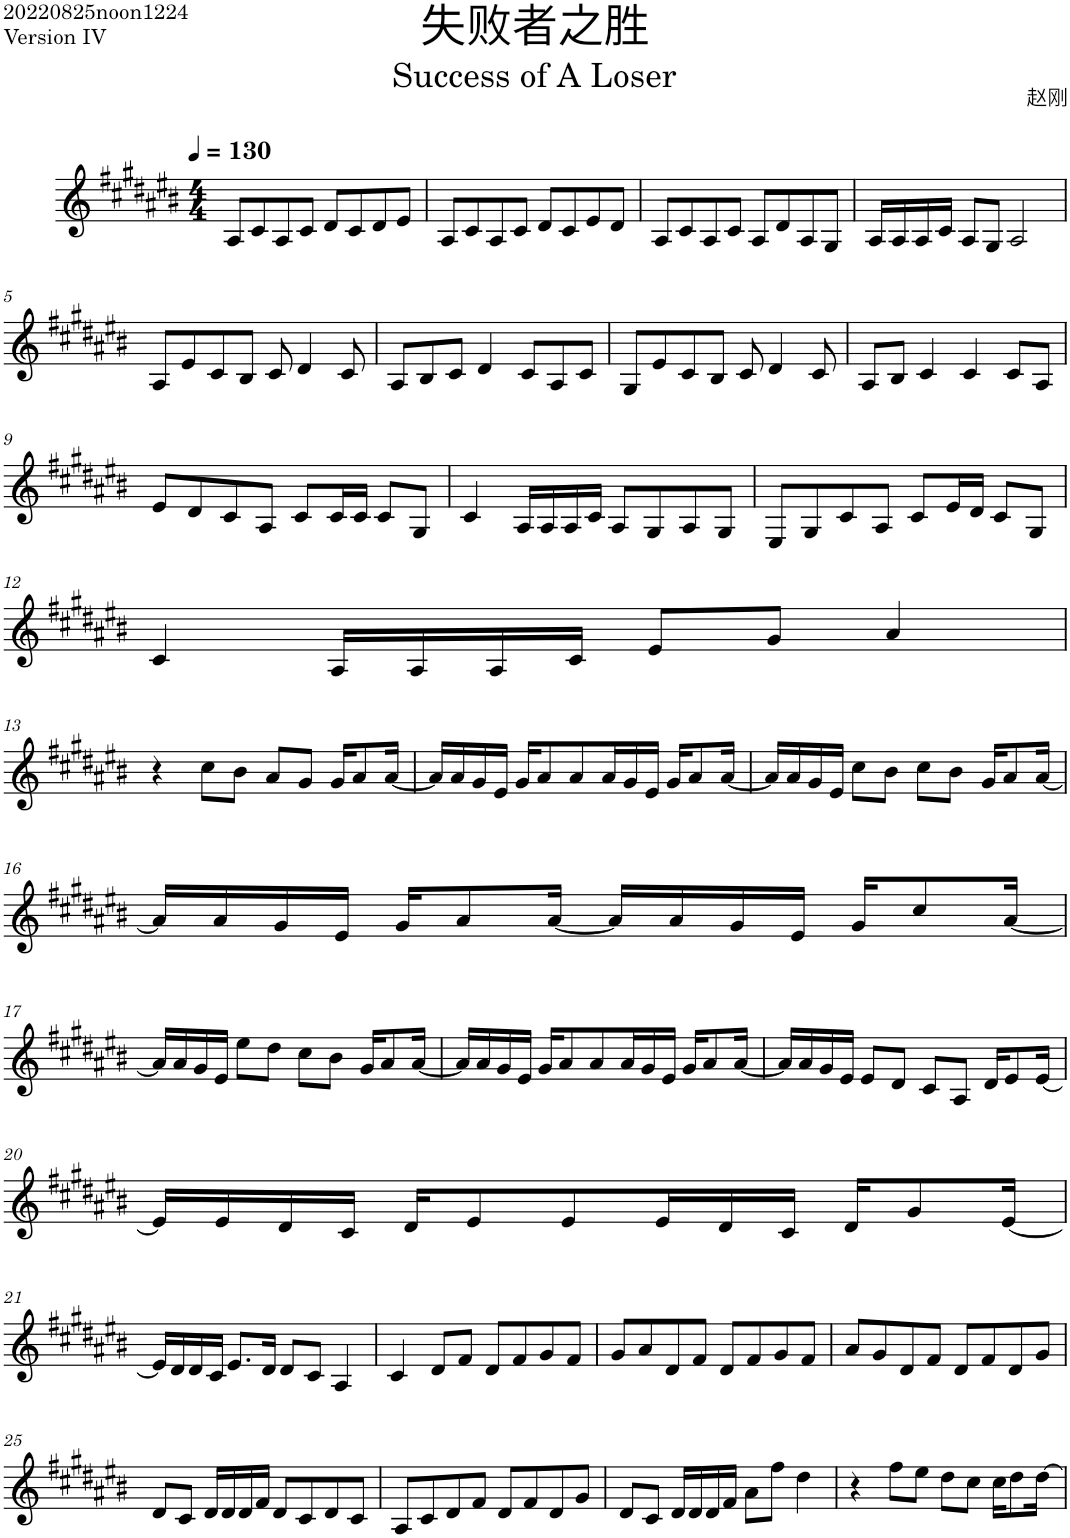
**kern
*part1
*staff1
*I"Piano
*I'Pno.
*clefG2
*k[f#c#g#d#a#e#b#]
*M4/4
*MM130
=1
8A#/L
8c#/
8A#/
8c#/J
8d#/L
8c#/
8d#/
8e#/J
=2
8A#/L
8c#/
8A#/
8c#/J
8d#/L
8c#/
8e#/
8d#/J
=3
8A#/L
8c#/
8A#/
8c#/J
8A#/L
8d#/
8A#/
8G#/J
=4
16A#/LL
16A#/
16A#/
16c#/JJ
8A#/L
8G#/J
2A#/
!!LO:LB:g=z
=5
8A#/L
8e#/
8c#/
8B#/J
8c#/
4d#/
8c#/
=6
8A#/L
8B#/
8c#/J
4d#/
8c#/L
8A#/
8c#/J
=7
8G#/L
8e#/
8c#/
8B#/J
8c#/
4d#/
8c#/
=8
8A#/L
8B#/J
4c#/
4c#/
8c#/L
8A#/J
!!LO:LB:g=z
=9
8e#/L
8d#/
8c#/
8A#/J
8c#/L
16c#/L
16c#/JJ
8c#/L
8G#/J
=10
4c#/
16A#/LL
16A#/
16A#/
16c#/JJ
8A#/L
8G#/
8A#/
8G#/J
=11
8E#/L
8G#/
8c#/
8A#/J
8c#/L
16e#/L
16d#/JJ
8c#/L
8G#/J
!!LO:LB:g=z
=12
4c#/
16A#/LL
16A#/
16A#/
16c#/JJ
8e#/L
8g#/J
4a#/
!!LO:LB:g=z
=13
4r
8cc#\L
8b#\J
8a#/L
8g#/J
16g#/KL
8a#/
[16a#/Jk
=14
16a#/LL]
16a#/
16g#/
16e#/JJ
16g#/KL
8a#/
8a#/
16a#/L
16g#/
16e#/JJ
16g#/KL
8a#/
[16a#/Jk
=15
16a#/LL]
16a#/
16g#/
16e#/JJ
8cc#\L
8b#\J
8cc#\L
8b#\J
16g#/KL
8a#/
[16a#/Jk
!!LO:LB:g=z
=16
16a#/LL]
16a#/
16g#/
16e#/JJ
16g#/KL
8a#/
[16a#/Jk
16a#/LL]
16a#/
16g#/
16e#/JJ
16g#/KL
8cc#/
[16a#/Jk
!!LO:LB:g=z
=17
16a#/LL]
16a#/
16g#/
16e#/JJ
8ee#\L
8dd#\J
8cc#\L
8b#\J
16g#/KL
8a#/
[16a#/Jk
=18
16a#/LL]
16a#/
16g#/
16e#/JJ
16g#/KL
8a#/
8a#/
16a#/L
16g#/
16e#/JJ
16g#/KL
8a#/
[16a#/Jk
=19
16a#/LL]
16a#/
16g#/
16e#/JJ
8e#/L
8d#/J
8c#/L
8A#/J
16d#/KL
8e#/
[16e#/Jk
!!LO:LB:g=z
=20
16e#/LL]
16e#/
16d#/
16c#/JJ
16d#/KL
8e#/
8e#/
16e#/L
16d#/
16c#/JJ
16d#/KL
8g#/
[16e#/Jk
!!LO:LB:g=z
=21
16e#/LL]
16d#/
16d#/
16c#/JJ
8.e#/L
16d#/Jk
8d#/L
8c#/J
4A#/
=22
4c#/
8d#/L
8f#/J
8d#/L
8f#/
8g#/
8f#/J
=23
8g#/L
8a#/
8d#/
8f#/J
8d#/L
8f#/
8g#/
8f#/J
=24
8a#/L
8g#/
8d#/
8f#/J
8d#/L
8f#/
8d#/
8g#/J
!!LO:LB:g=z
=25
8d#/L
8c#/J
16d#/LL
16d#/
16d#/
16f#/JJ
8d#/L
8c#/
8d#/
8c#/J
=26
8A#/L
8c#/
8d#/
8f#/J
8d#/L
8f#/
8d#/
8g#/J
=27
8d#/L
8c#/J
16d#/LL
16d#/
16d#/
16f#/JJ
8a#\L
8ff#\J
4dd#\
=28
4r
8ff#\L
8ee#\J
8dd#\L
8cc#\J
16cc#\KL
8dd#\
[16dd#\Jk
=
*-
